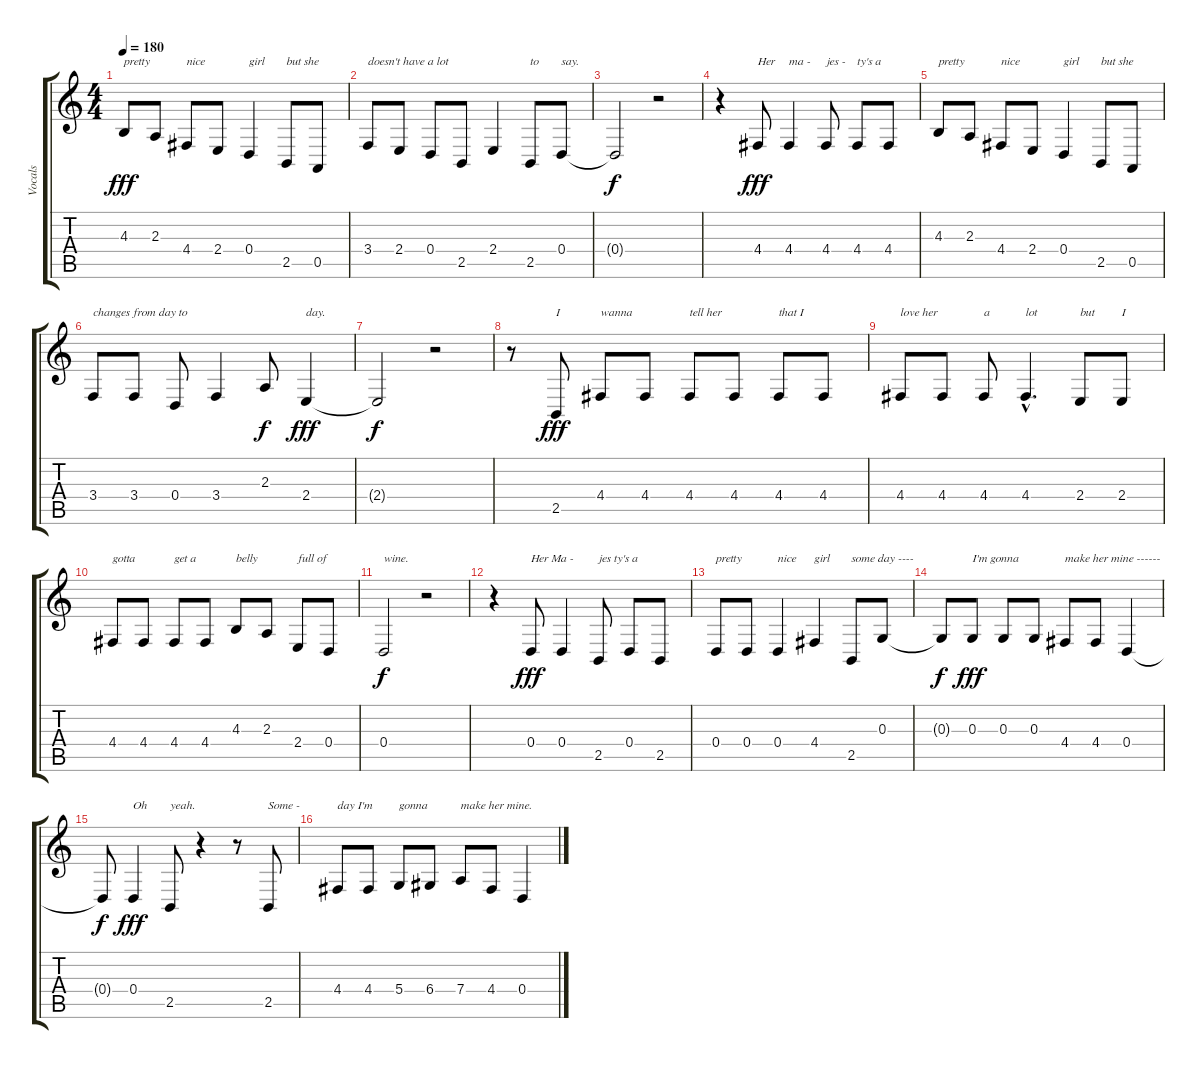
\track ("Vocals" "Vocals") {instrument choiraahs}
\staff {score tabs}
\tuning (E4 B3 G3 D3 A2 E2) {hide}
\ts (4 4)
\tempo 180
\clef g2
\ks c
4.3.8{txt "pretty" dy fff} 2.3.8 4.4.8{txt "nice"} 2.4.8 0.4.4{txt "girl"} 2.5.8{txt "but she"} 0.5.8 |
3.4.8{txt "doesn't have a lot"} 2.4.8 0.4.8 2.5.8 2.4.4 2.5.8{txt "to"} 0.4.8{txt "say."} |
0.4{t}.2{dy f} r.2 |
r.4 4.4.8{txt "Her" dy fff} 4.4.4{txt "ma -"} 4.4.8{txt "jes -"} 4.4.8{txt "ty's a"} 4.4.8 |
4.3.8{txt "pretty"} 2.3.8 4.4.8{txt "nice"} 2.4.8 0.4.4{txt "girl"} 2.5.8{txt "but she"} 0.5.8 |
3.4.8{txt "changes from day to"} 3.4.8 0.4.8 3.4.4 2.3.8{dy f} 2.4.4{txt "day." dy fff} |
2.4{t}.2{dy f} r.2 |
r.8 2.5.8{txt "I" dy fff} 4.4.8{txt "wanna"} 4.4.8 4.4.8{txt "tell her"} 4.4.8 4.4.8{txt "that I"} 4.4.8 |
4.4.8{txt "love her"} 4.4.8 4.4.8{txt "a"} 4.4{hac}.4{d txt "lot"} 2.4.8{txt "but"} 2.4.8{txt "I"} |
4.4.8{txt "gotta"} 4.4.8 4.4.8{txt "get a"} 4.4.8 4.3.8{txt "belly"} 2.3.8 2.4.8{txt "full of"} 0.4.8 |
0.4.2{txt "wine." dy f} r.2 |
r.4 0.4.8{txt "Her Ma -" dy fff} 0.4.4 2.5.8{txt "jes ty's a"} 0.4.8 2.5.8 |
0.4.8{txt "pretty"} 0.4.8 0.4.4{txt "nice"} 4.4.4{txt "girl"} 2.5.8{txt "some day ----"} 0.3.8 |
0.3{t}.8{dy f} 0.3.8{txt "I'm gonna" dy fff} 0.3.8 0.3.8 4.4.8{txt "make her mine ------"} 4.4.8 0.4.4 |
0.4{t}.8{dy f} 0.4.4{txt "Oh" dy fff} 2.5.8{txt "yeah."} r.4 r.8 2.5.8{txt "Some -"} |
4.4.8{txt "day I'm"} 4.4.8 5.4.8{txt "gonna"} 6.4.8 7.4.8{txt "make her mine."} 4.4.8 0.4.4
